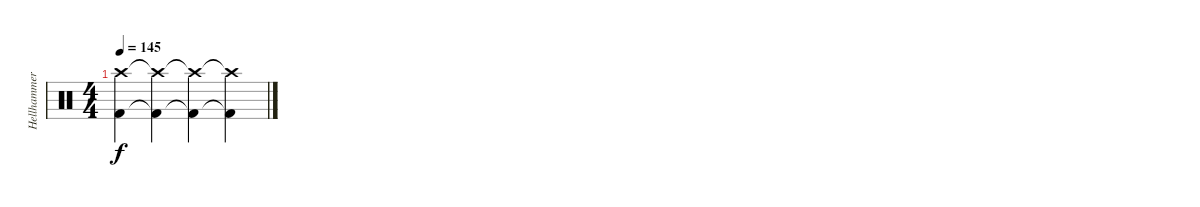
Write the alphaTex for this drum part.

\track ("Hellhammer" "Hellhammer") {instrument percussion}
\staff {score}
\articulation defaults
\ts (4 4)
\tempo 145
\clef neutral
\ks c
("Crash high (hit)" "Kick (hit) 2").4{dy f} ("Crash high (hit)"{t} "Kick (hit) 2"{t}).4 ("Crash high (hit)"{t} "Kick (hit) 2"{t}).4 ("Crash high (hit)"{t} "Kick (hit) 2"{t}).4
